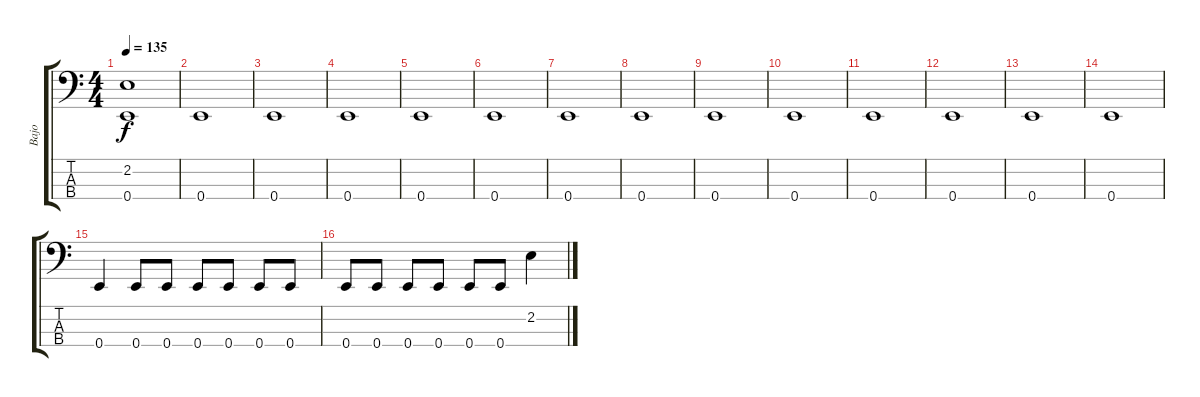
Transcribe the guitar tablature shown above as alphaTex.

\track ("Bajo" "Bajo") {instrument electricbassfinger}
\staff {score tabs}
\tuning (G2 D2 A1 E1) {hide}
\ts (4 4)
\tempo 135
\clef f4
\ks c
(2.2 0.4).1{dy f} |
0.4.1 |
0.4.1 |
0.4.1 |
0.4.1 |
0.4.1 |
0.4.1 |
0.4.1 |
0.4.1 |
0.4.1 |
0.4.1 |
0.4.1 |
0.4.1 |
0.4.1 |
0.4.4 0.4.8 0.4.8 0.4.8 0.4.8 0.4.8 0.4.8 |
0.4.8 0.4.8 0.4.8 0.4.8 0.4.8 0.4.8 2.2.4
